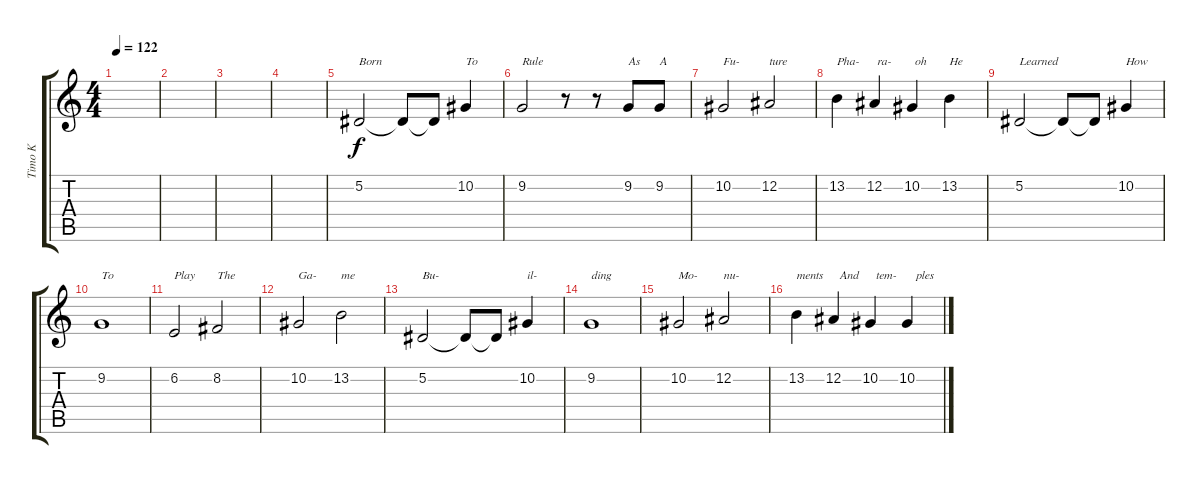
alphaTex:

\track ("Timo K" "Timo K") {instrument lead2sawtooth}
\staff {score tabs}
\tuning (Eb4 Bb3 Gb3 Db3 Ab2 Eb2) {hide}
\ts (4 4)
\tempo 122
\clef g2
\ks c
|
|
|
|
5.2.2{txt "Born"} 5.2{t}.8 5.2{t}.8 10.2.4{txt "To"} |
9.2.2{txt "Rule"} r.8 r.8 9.2.8{txt "As"} 9.2.8{txt "A"} |
10.2.2{txt "Fu-"} 12.2.2{txt "ture"} |
13.2.4{txt "Pha-"} 12.2.4{txt " ra-"} 10.2.4{txt " oh"} 13.2.4{txt "He"} |
5.2.2{txt "Learned"} 5.2{t}.8 5.2{t}.8 10.2.4{txt "How"} |
9.2.1{txt "To"} |
6.2.2{txt "Play"} 8.2.2{txt "The"} |
10.2.2{txt "Ga-"} 13.2.2{txt "me"} |
5.2.2{txt "Bu-"} 5.2{t}.8 5.2{t}.8 10.2.4{txt "il-"} |
9.2.1{txt "ding"} |
10.2.2{txt "Mo-"} 12.2.2{txt "nu-"} |
13.2.4{txt "ments"} 12.2.4{txt "  And"} 10.2.4{txt "  tem-"} 10.2.4{txt "   ples"}
